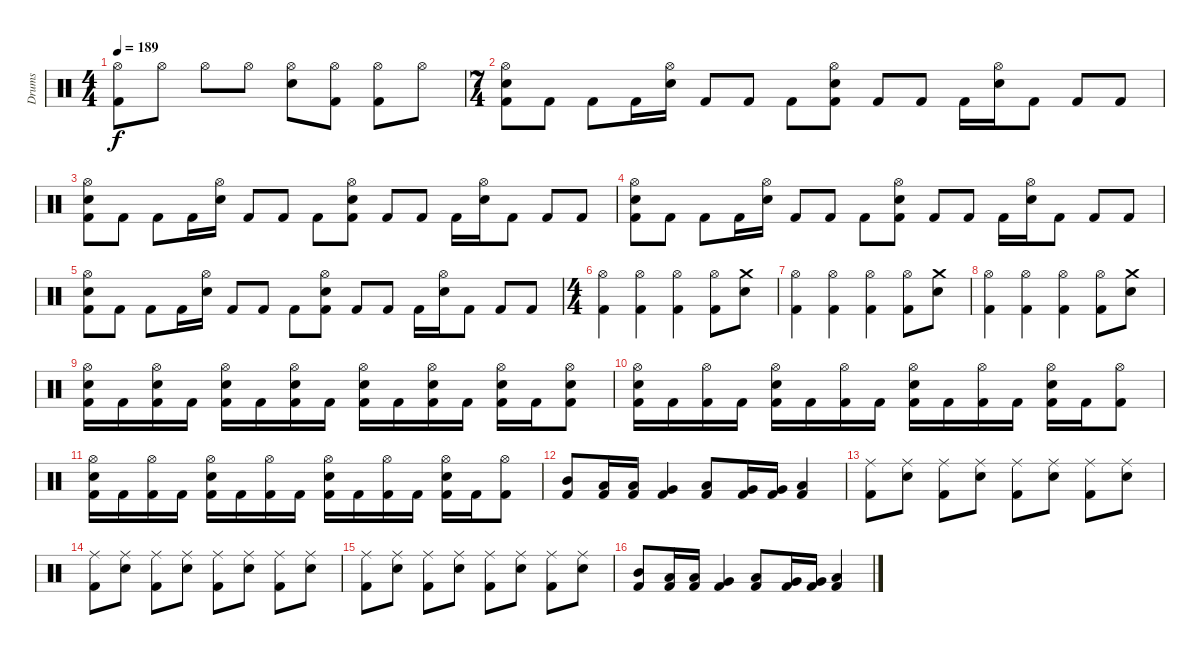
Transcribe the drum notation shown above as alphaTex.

\track ("Drums" "Drums") {instrument percussion}
\staff {score}
\articulation defaults
\ts (4 4)
\tempo 189
\clef neutral
\ks c
("Hi-Hat (open)" "Kick (hit) 2").8{dy f} "Hi-Hat (open)".8 "Hi-Hat (open)".8 "Hi-Hat (open)".8 ("Hi-Hat (open)" "Electric Snare (hit)").8 ("Hi-Hat (open)" "Kick (hit) 2").8 ("Hi-Hat (open)" "Kick (hit) 2").8 "Hi-Hat (open)".8 |
\ts (7 4)
("Hi-Hat (open)" "Electric Snare (hit)" "Kick (hit) 2").8 "Kick (hit) 2".8 "Kick (hit) 2".8 "Kick (hit) 2".16 ("Hi-Hat (open)" "Electric Snare (hit)").16 "Kick (hit) 2".8 "Kick (hit) 2".8 "Kick (hit) 2".8 ("Hi-Hat (open)" "Electric Snare (hit)" "Kick (hit) 2").8 "Kick (hit) 2".8 "Kick (hit) 2".8 "Kick (hit) 2".16 ("Hi-Hat (open)" "Electric Snare (hit)").16 "Kick (hit) 2".8 "Kick (hit) 2".8 "Kick (hit) 2".8 |
("Hi-Hat (open)" "Electric Snare (hit)" "Kick (hit) 2").8 "Kick (hit) 2".8 "Kick (hit) 2".8 "Kick (hit) 2".16 ("Hi-Hat (open)" "Electric Snare (hit)").16 "Kick (hit) 2".8 "Kick (hit) 2".8 "Kick (hit) 2".8 ("Hi-Hat (open)" "Electric Snare (hit)" "Kick (hit) 2").8 "Kick (hit) 2".8 "Kick (hit) 2".8 "Kick (hit) 2".16 ("Hi-Hat (open)" "Electric Snare (hit)").16 "Kick (hit) 2".8 "Kick (hit) 2".8 "Kick (hit) 2".8 |
("Hi-Hat (open)" "Electric Snare (hit)" "Kick (hit) 2").8 "Kick (hit) 2".8 "Kick (hit) 2".8 "Kick (hit) 2".16 ("Hi-Hat (open)" "Electric Snare (hit)").16 "Kick (hit) 2".8 "Kick (hit) 2".8 "Kick (hit) 2".8 ("Hi-Hat (open)" "Electric Snare (hit)" "Kick (hit) 2").8 "Kick (hit) 2".8 "Kick (hit) 2".8 "Kick (hit) 2".16 ("Hi-Hat (open)" "Electric Snare (hit)").16 "Kick (hit) 2".8 "Kick (hit) 2".8 "Kick (hit) 2".8 |
("Hi-Hat (open)" "Electric Snare (hit)" "Kick (hit) 2").8 "Kick (hit) 2".8 "Kick (hit) 2".8 "Kick (hit) 2".16 ("Hi-Hat (open)" "Electric Snare (hit)").16 "Kick (hit) 2".8 "Kick (hit) 2".8 "Kick (hit) 2".8 ("Hi-Hat (open)" "Electric Snare (hit)" "Kick (hit) 2").8 "Kick (hit) 2".8 "Kick (hit) 2".8 "Kick (hit) 2".16 ("Hi-Hat (open)" "Electric Snare (hit)").16 "Kick (hit) 2".8 "Kick (hit) 2".8 "Kick (hit) 2".8 |
\ts (4 4)
("Hi-Hat (open)" "Kick (hit) 2").4 ("Hi-Hat (open)" "Kick (hit) 2").4 ("Hi-Hat (open)" "Kick (hit) 2").4 ("Hi-Hat (open)" "Kick (hit) 2").8 ("Crash medium (hit)" "Electric Snare (hit)").8 |
("Hi-Hat (open)" "Kick (hit) 2").4 ("Hi-Hat (open)" "Kick (hit) 2").4 ("Hi-Hat (open)" "Kick (hit) 2").4 ("Hi-Hat (open)" "Kick (hit) 2").8 ("Crash medium (hit)" "Electric Snare (hit)").8 |
("Hi-Hat (open)" "Kick (hit) 2").4 ("Hi-Hat (open)" "Kick (hit) 2").4 ("Hi-Hat (open)" "Kick (hit) 2").4 ("Hi-Hat (open)" "Kick (hit) 2").8 ("Crash medium (hit)" "Electric Snare (hit)").8 |
("Hi-Hat (open)" "Electric Snare (hit)" "Kick (hit) 2").16 "Kick (hit) 2".16 ("Hi-Hat (open)" "Electric Snare (hit)" "Kick (hit) 2").16 "Kick (hit) 2".16 ("Hi-Hat (open)" "Electric Snare (hit)" "Kick (hit) 2").16 "Kick (hit) 2".16 ("Hi-Hat (open)" "Electric Snare (hit)" "Kick (hit) 2").16 "Kick (hit) 2".16 ("Hi-Hat (open)" "Electric Snare (hit)" "Kick (hit) 2").16 "Kick (hit) 2".16 ("Hi-Hat (open)" "Electric Snare (hit)" "Kick (hit) 2").16 "Kick (hit) 2".16 ("Hi-Hat (open)" "Electric Snare (hit)" "Kick (hit) 2").16 "Kick (hit) 2".16 ("Hi-Hat (open)" "Electric Snare (hit)" "Kick (hit) 2").8 |
("Hi-Hat (open)" "Electric Snare (hit)" "Kick (hit) 2").16 "Kick (hit) 2".16 ("Hi-Hat (open)" "Kick (hit) 2").16 "Kick (hit) 2".16 ("Hi-Hat (open)" "Electric Snare (hit)" "Kick (hit) 2").16 "Kick (hit) 2".16 ("Hi-Hat (open)" "Kick (hit) 2").16 "Kick (hit) 2".16 ("Hi-Hat (open)" "Electric Snare (hit)" "Kick (hit) 2").16 "Kick (hit) 2".16 ("Hi-Hat (open)" "Kick (hit) 2").16 "Kick (hit) 2".16 ("Hi-Hat (open)" "Electric Snare (hit)" "Kick (hit) 2").16 "Kick (hit) 2".16 ("Hi-Hat (open)" "Kick (hit) 2").8 |
("Hi-Hat (open)" "Electric Snare (hit)" "Kick (hit) 2").16 "Kick (hit) 2".16 ("Hi-Hat (open)" "Kick (hit) 2").16 "Kick (hit) 2".16 ("Hi-Hat (open)" "Electric Snare (hit)" "Kick (hit) 2").16 "Kick (hit) 2".16 ("Hi-Hat (open)" "Kick (hit) 2").16 "Kick (hit) 2".16 ("Hi-Hat (open)" "Electric Snare (hit)" "Kick (hit) 2").16 "Kick (hit) 2".16 ("Hi-Hat (open)" "Kick (hit) 2").16 "Kick (hit) 2".16 ("Hi-Hat (open)" "Electric Snare (hit)" "Kick (hit) 2").16 "Kick (hit) 2".16 ("Hi-Hat (open)" "Kick (hit) 2").8 |
("Mid Tom (hit)" "Kick (hit) 2").8 ("Low Tom (hit)" "Kick (hit) 2").16 ("Low Tom (hit)" "Kick (hit) 2").16 ("Very Low Tom (hit)" "Kick (hit) 2").4 ("Low Tom (hit)" "Kick (hit) 2").8 ("Very Low Tom (hit)" "Kick (hit) 2").16 ("Very Low Tom (hit)" "Kick (hit) 2").16 ("Low Floor Tom (hit)" "Kick (hit) 2").4 |
("Ride (middle)" "Kick (hit) 2").8 ("Ride (middle)" "Electric Snare (hit)").8 ("Ride (middle)" "Kick (hit) 2").8 ("Ride (middle)" "Electric Snare (hit)").8 ("Ride (middle)" "Kick (hit) 2").8 ("Ride (middle)" "Electric Snare (hit)").8 ("Ride (middle)" "Kick (hit) 2").8 ("Ride (middle)" "Electric Snare (hit)").8 |
("Ride (middle)" "Kick (hit) 2").8 ("Ride (middle)" "Electric Snare (hit)").8 ("Ride (middle)" "Kick (hit) 2").8 ("Ride (middle)" "Electric Snare (hit)").8 ("Ride (middle)" "Kick (hit) 2").8 ("Ride (middle)" "Electric Snare (hit)").8 ("Ride (middle)" "Kick (hit) 2").8 ("Ride (middle)" "Electric Snare (hit)").8 |
("Ride (middle)" "Kick (hit) 2").8 ("Ride (middle)" "Electric Snare (hit)").8 ("Ride (middle)" "Kick (hit) 2").8 ("Ride (middle)" "Electric Snare (hit)").8 ("Ride (middle)" "Kick (hit) 2").8 ("Ride (middle)" "Electric Snare (hit)").8 ("Ride (middle)" "Kick (hit) 2").8 ("Ride (middle)" "Electric Snare (hit)").8 |
("Mid Tom (hit)" "Kick (hit) 2").8 ("Low Tom (hit)" "Kick (hit) 2").16 ("Low Tom (hit)" "Kick (hit) 2").16 ("Very Low Tom (hit)" "Kick (hit) 2").4 ("Low Tom (hit)" "Kick (hit) 2").8 ("Very Low Tom (hit)" "Kick (hit) 2").16 ("Very Low Tom (hit)" "Kick (hit) 2").16 ("Low Floor Tom (hit)" "Kick (hit) 2").4
